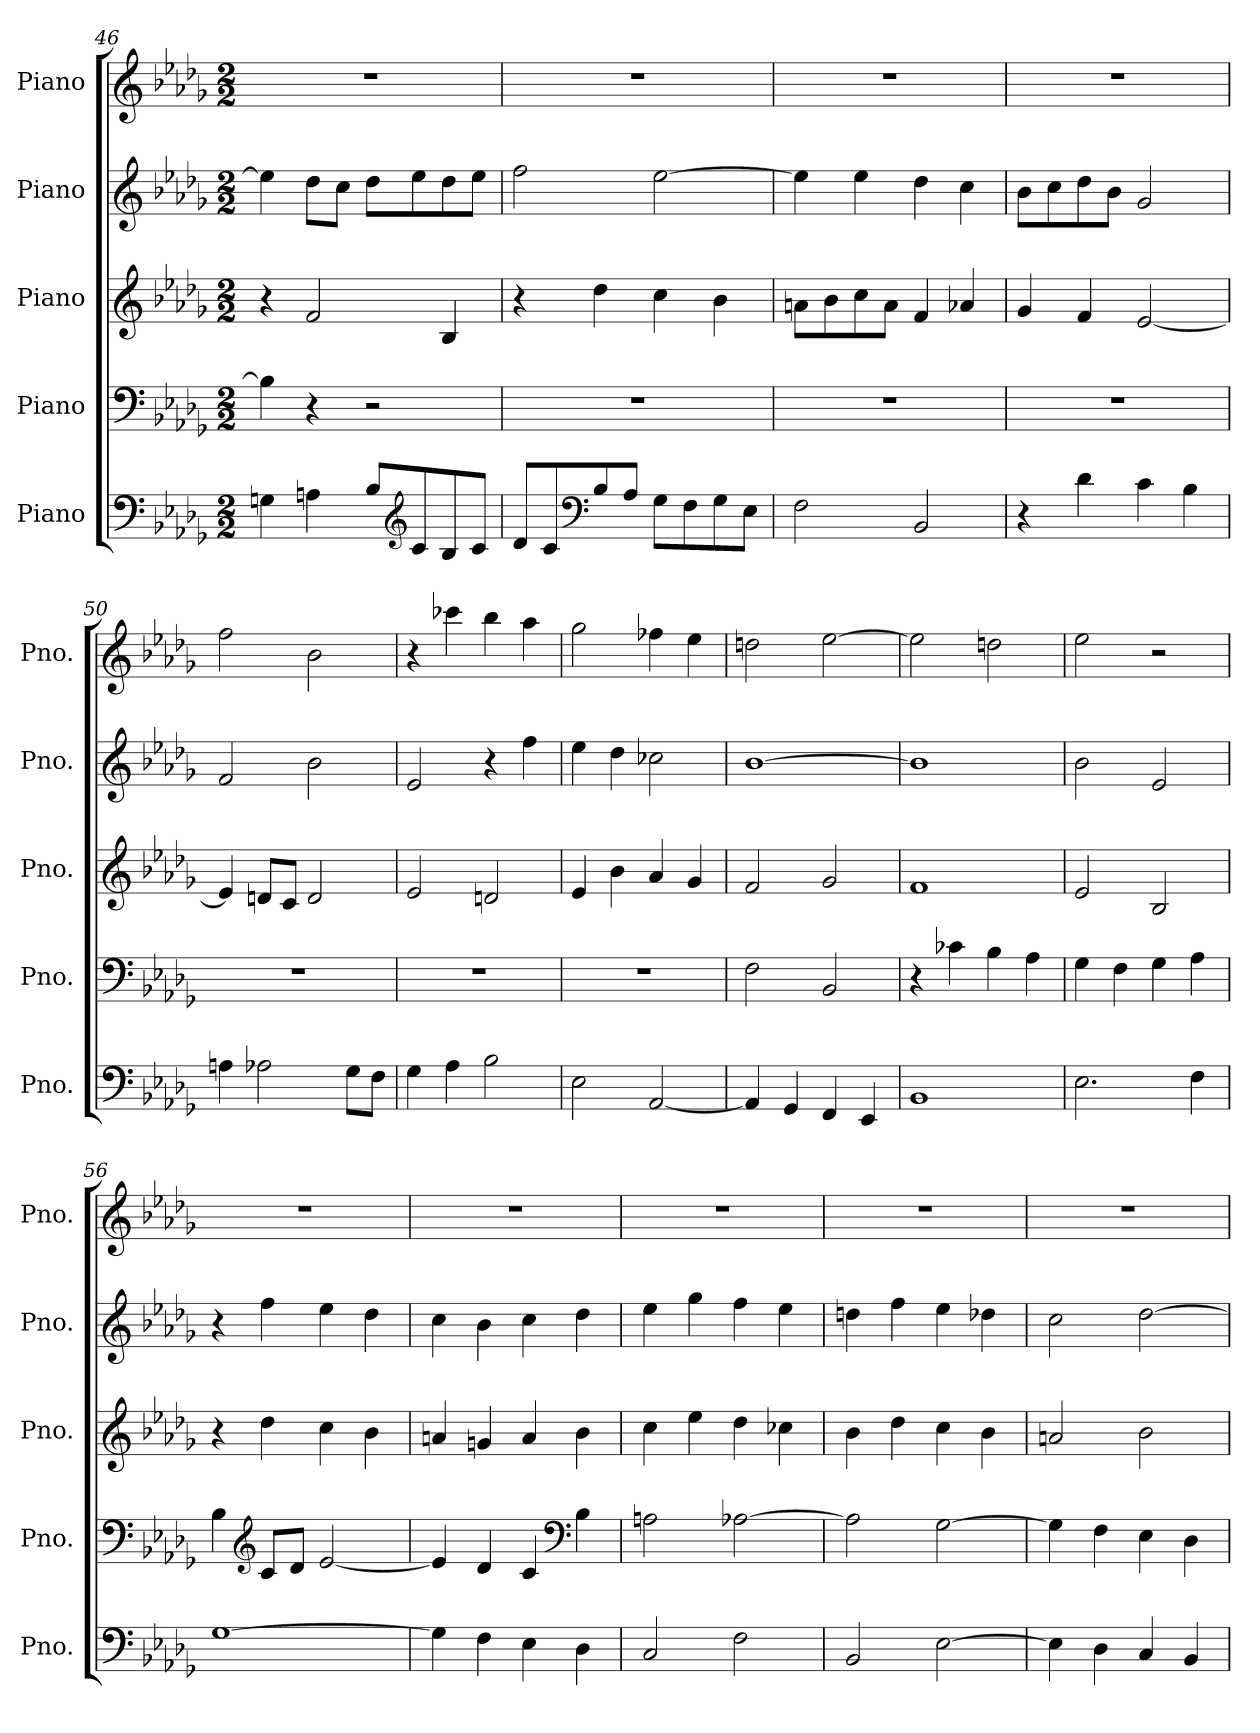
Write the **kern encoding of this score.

**kern	**kern	**kern	**kern	**kern
*part5	*part4	*part3	*part2	*part1
*staff5	*staff4	*staff3	*staff2	*staff1
*I"Piano	*I"Piano	*I"Piano	*I"Piano	*I"Piano
*I'Pno.	*I'Pno.	*I'Pno.	*I'Pno.	*I'Pno.
!!LO:LB:g=z
*clefF4	*clefF4	*clefG2	*clefG2	*clefG2
*k[b-e-a-d-g-]	*k[b-e-a-d-g-]	*k[b-e-a-d-g-]	*k[b-e-a-d-g-]	*k[b-e-a-d-g-]
*M2/2	*M2/2	*M2/2	*M2/2	*M2/2
=46	=46	=46	=46	=46
4Gni\	4B-j\]	4r	4ee-Z\]	1r
4Ani\	4r	2fV/	8dd-Z\L	.
.	.	.	8ccZ\J	.
8B-i/L	2r	.	8dd-Z\L	.
*clefG2	*	*	*	*
8ci/	.	.	8ee-Z\	.
8B-i/	.	4B-V/	8dd-Z\	.
8ci/J	.	.	8ee-Z\J	.
=47	=47	=47	=47	=47
8d-i/L	1r	4r	2ffZ\	1r
8ci/	.	.	.	.
*clefF4	*	*	*	*
8B-i/	.	4dd-V\	.	.
8A-i/J	.	.	.	.
8G-i\L	.	4ccV\	[2ee-Z\	.
8Fi\	.	.	.	.
8G-i\	.	4b-V\	.	.
8E-i\J	.	.	.	.
=48	=48	=48	=48	=48
2Fi\	1r	8anV\L	4ee-Z\]	1r
.	.	8b-V\	.	.
.	.	8ccV\	4ee-Z\	.
.	.	8aV\J	.	.
2BB-i/	.	4fV/	4dd-Z\	.
.	.	4a-XV/	4ccZ\	.
=49	=49	=49	=49	=49
4r	1r	4g-V/	8b-Z\L	1r
.	.	.	8ccZ\	.
4d-i\	.	4fV/	8dd-Z\	.
.	.	.	8b-Z\J	.
4ci\	.	[2e-V/	2g-Z/	.
4B-i\	.	.	.	.
=50	=50	=50	=50	=50
4Ani\	1r	4e-V/]	2fZ/	2ffN\
2A-Xi\	.	8dnV/L	.	.
.	.	8cV/J	.	.
.	.	2dV/	2b-Z\	2b-N\
8G-i\L	.	.	.	.
8Fi\J	.	.	.	.
!!LO:PB:g=z
=51	=51	=51	=51	=51
4G-i\	1r	2e-V/	2e-Z/	4r
4A-i\	.	.	.	4ccc-XN\
2B-i\	.	2dnV/	4r	4bb-N\
.	.	.	4ffZ\	4aa-N\
=52	=52	=52	=52	=52
2E-i\	1r	4e-V/	4ee-Z\	2gg-N\
.	.	4b-V\	4dd-Z\	.
[2AA-i/	.	4a-V/	2cc-XZ\	4ff-XN\
.	.	4g-V/	.	4ee-N\
=53	=53	=53	=53	=53
4AA-i/]	2Fj\	2fV/	[1b-Z	2ddnN\
4GG-i/	.	.	.	.
4FFi/	2BB-j/	2g-V/	.	[2ee-N\
4EE-i/	.	.	.	.
=54	=54	=54	=54	=54
1BB-i	4r	1fV	1b-Z]	2ee-N\]
.	4c-Xj\	.	.	.
.	4B-j\	.	.	2ddnN\
.	4A-j\	.	.	.
=55	=55	=55	=55	=55
2.E-i\	4G-j\	2e-V/	2b-Z\	2ee-N\
.	4Fj\	.	.	.
.	4G-j\	2B-V/	2e-Z/	2r
4Fi\	4A-j\	.	.	.
=56	=56	=56	=56	=56
[1G-i	4B-j\	4r	4r	1r
*	*clefG2	*	*	*
.	8cj/L	4dd-V\	4ffZ\	.
.	8d-j/J	.	.	.
.	[2e-j/	4ccV\	4ee-Z\	.
.	.	4b-V\	4dd-Z\	.
=57	=57	=57	=57	=57
4G-i\]	4e-j/]	4anV/	4ccZ\	1r
4Fi\	4d-j/	4gnV/	4b-Z\	.
4E-i\	4cj/	4aV/	4ccZ\	.
*	*clefF4	*	*	*
4D-i\	4B-j\	4b-V\	4dd-Z\	.
!!LO:LB:g=z
=58	=58	=58	=58	=58
2Ci/	2Anj\	4ccV\	4ee-Z\	1r
.	.	4ee-V\	4gg-Z\	.
2Fi\	[2A-Xj\	4dd-V\	4ffZ\	.
.	.	4cc-XV\	4ee-Z\	.
=59	=59	=59	=59	=59
2BB-i/	2A-j\]	4b-V\	4ddnZ\	1r
.	.	4dd-V\	4ffZ\	.
[2E-i\	[2G-j\	4ccV\	4ee-Z\	.
.	.	4b-V\	4dd-XZ\	.
=60	=60	=60	=60	=60
4E-i\]	4G-j\]	2anV/	2ccZ\	1r
4D-i\	4Fj\	.	.	.
4Ci/	4E-j\	2b-V\	[2dd-Z\	.
4BB-i/	4D-j\	.	.	.
=	=	=	=	=
*-	*-	*-	*-	*-
